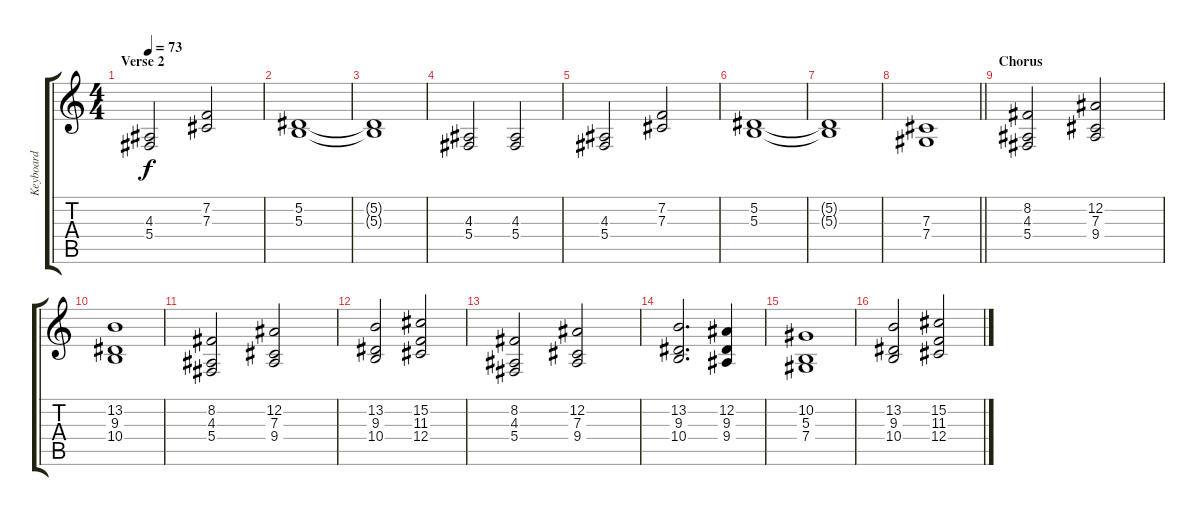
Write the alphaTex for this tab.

\track ("Keyboard" "Keyboard") {instrument stringensemble2}
\staff {score tabs}
\tuning (Eb4 Bb3 Gb3 Db3 Ab2 Eb2) {hide}
\ts (4 4)
\section ("" "Verse 2")
\tempo 73
\clef g2
\ks c
(4.3 5.4).2{dy f} (7.2 7.3).2 |
(5.2 5.3).1 |
(5.2{t} 5.3{t}).1 |
(4.3 5.4).2 (4.3 5.4).2 |
(4.3 5.4).2 (7.2 7.3).2 |
(5.2 5.3).1 |
(5.2{t} 5.3{t}).1 |
\barLineRight lightlight
(7.3 7.4).1 |
\section ("" "Chorus")
(8.2 4.3 5.4).2 (12.2 7.3 9.4).2 |
(13.2 9.3 10.4).1 |
(8.2 4.3 5.4).2 (12.2 7.3 9.4).2 |
(13.2 9.3 10.4).2 (15.2 11.3 12.4).2 |
(8.2 4.3 5.4).2 (12.2 7.3 9.4).2 |
(13.2 9.3 10.4).2{d} (12.2 9.3 9.4).4 |
(10.2 5.3 7.4).1 |
(13.2 9.3 10.4).2 (15.2 11.3 12.4).2
